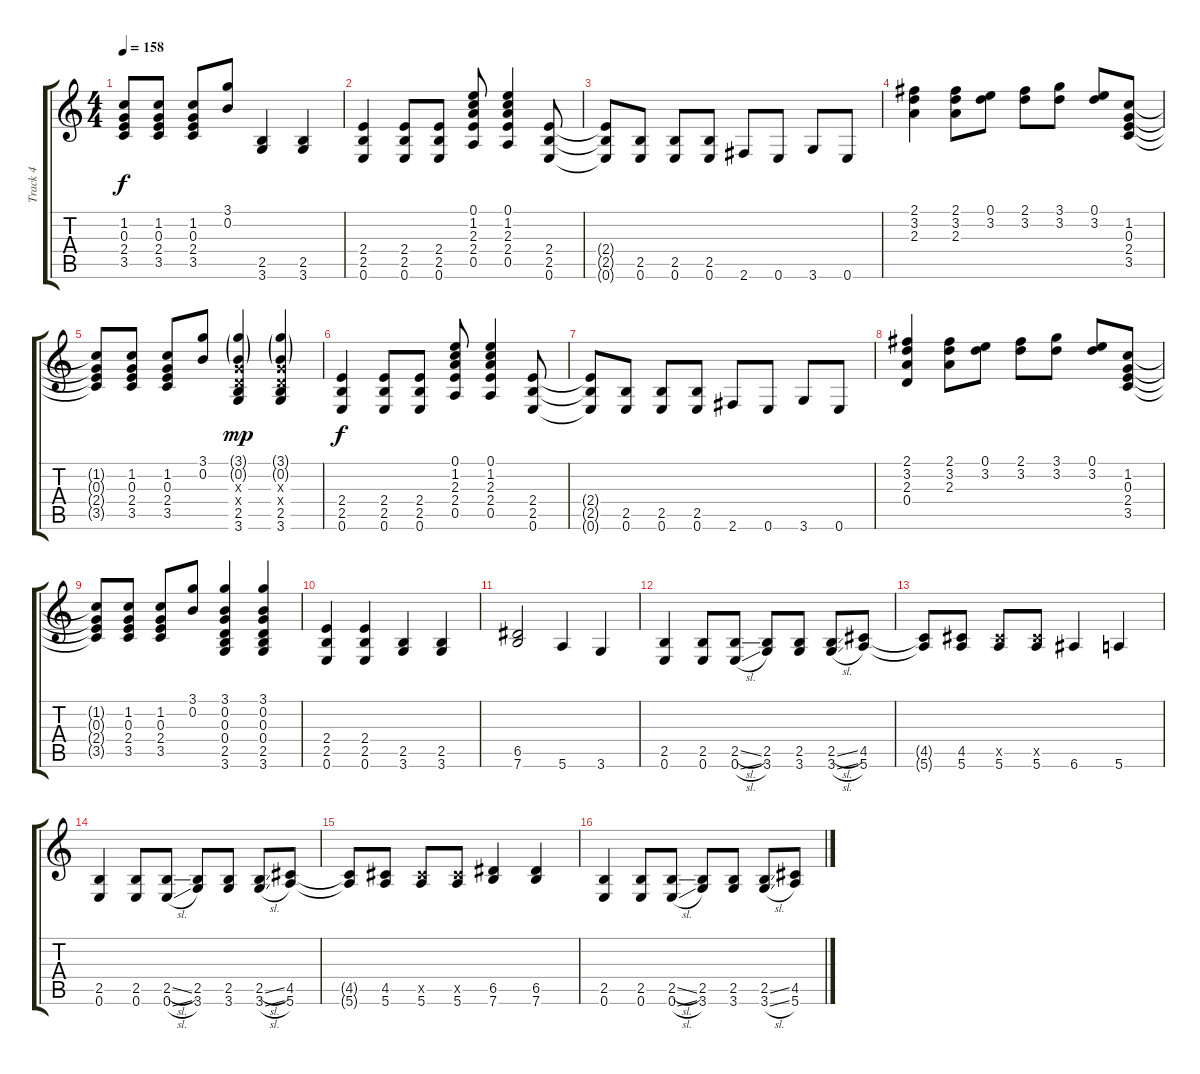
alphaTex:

\track ("Track 4" "Track 4") {instrument acousticguitarsteel}
\staff {score tabs}
\tuning (E4 B3 G3 D3 A2 E2) {hide}
\ts (4 4)
\tempo 158
\clef g2
\ks c
(1.2{t} 0.3{t} 2.4{t} 3.5{t}).8{dy f} (1.2 0.3 2.4 3.5).8 (1.2 0.3 2.4 3.5).8 (3.1 0.2).8 (2.5 3.6).4 (2.5 3.6).4 |
(2.4 2.5 0.6).4 (2.4 2.5 0.6).8 (2.4 2.5 0.6).8 (0.1 1.2 2.3 2.4 0.5).8 (0.1 1.2 2.3 2.4 0.5).4 (2.4 2.5 0.6).8 |
(2.4{t} 2.5{t} 0.6{t}).8 (2.5 0.6).8 (2.5 0.6).8 (2.5 0.6).8 2.6.8 0.6.8 3.6.8 0.6.8 |
(2.1 3.2 2.3).4 (2.1 3.2 2.3).8 (0.1 3.2).8 (2.1 3.2).8 (3.1 3.2).8 (0.1 3.2).8 (1.2 0.3 2.4 3.5).8 |
(1.2{t} 0.3{t} 2.4{t} 3.5{t}).8 (1.2 0.3 2.4 3.5).8 (1.2 0.3 2.4 3.5).8 (3.1 0.2).8 (3.1{g} 0.2{g} 0.3{x} 0.4{x} 2.5 3.6).4{dy mp} (3.1{g} 0.2{g} 0.3{x} 0.4{x} 2.5 3.6).4 |
(2.4 2.5 0.6).4{dy f} (2.4 2.5 0.6).8 (2.4 2.5 0.6).8 (0.1 1.2 2.3 2.4 0.5).8 (0.1 1.2 2.3 2.4 0.5).4 (2.4 2.5 0.6).8 |
(2.4{t} 2.5{t} 0.6{t}).8 (2.5 0.6).8 (2.5 0.6).8 (2.5 0.6).8 2.6.8 0.6.8 3.6.8 0.6.8 |
(2.1 3.2 2.3 0.4).4 (2.1 3.2 2.3).8 (0.1 3.2).8 (2.1 3.2).8 (3.1 3.2).8 (0.1 3.2).8 (1.2 0.3 2.4 3.5).8 |
(1.2{t} 0.3{t} 2.4{t} 3.5{t}).8 (1.2 0.3 2.4 3.5).8 (1.2 0.3 2.4 3.5).8 (3.1 0.2).8 (3.1 0.2 0.3 0.4 2.5 3.6).4 (3.1 0.2 0.3 0.4 2.5 3.6).4 |
(2.4 2.5 0.6).4 (2.4 2.5 0.6).4 (2.5 3.6).4 (2.5 3.6).4 |
(6.5 7.6).2 5.6.4 3.6.4 |
(2.5 0.6).4 (2.5 0.6).8 (2.5{sl} 0.6{sl}).8 (2.5 3.6).8 (2.5 3.6).8 (2.5{sl} 3.6{sl}).8 (4.5 5.6).8 |
(4.5{t} 5.6{t}).8 (4.5 5.6).8 (4.5{x} 5.6).8 (4.5{x} 5.6).8 6.6.4 5.6.4 |
(2.5 0.6).4 (2.5 0.6).8 (2.5{sl} 0.6{sl}).8 (2.5 3.6).8 (2.5 3.6).8 (2.5{sl} 3.6{sl}).8 (4.5 5.6).8 |
(4.5{t} 5.6{t}).8 (4.5 5.6).8 (4.5{x} 5.6).8 (4.5{x} 5.6).8 (6.5 7.6).4 (6.5 7.6).4 |
(2.5 0.6).4 (2.5 0.6).8 (2.5{sl} 0.6{sl}).8 (2.5 3.6).8 (2.5 3.6).8 (2.5{ss} 3.6{sl}).8 (4.5 5.6).8
